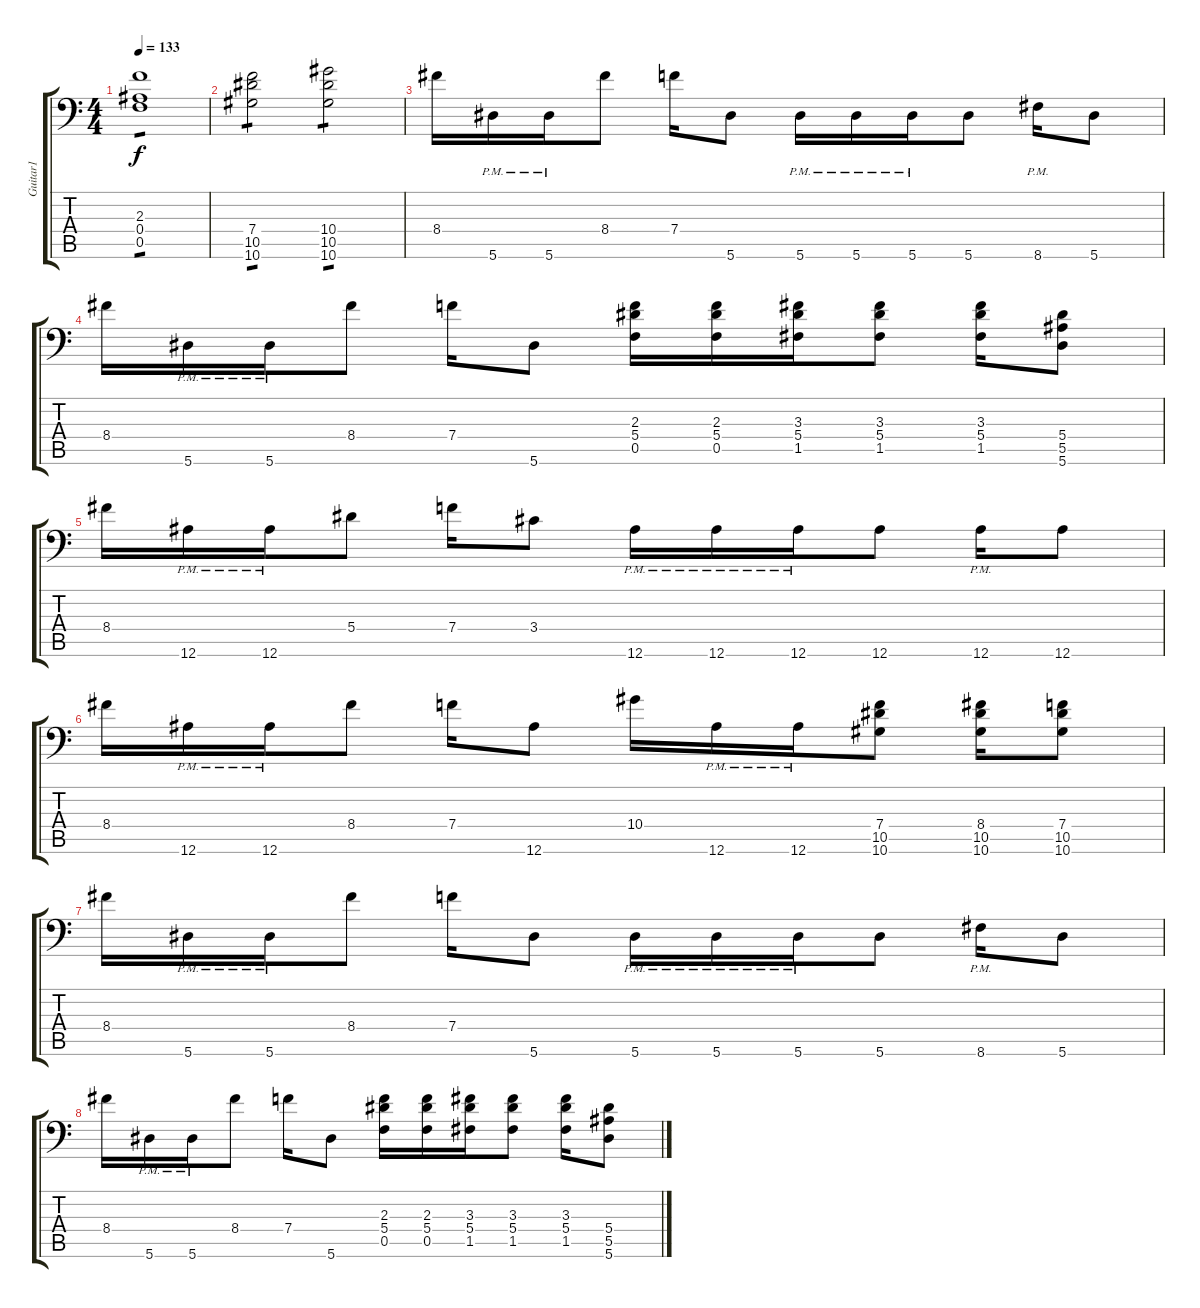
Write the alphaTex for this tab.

\track ("Guitar1" "Guitar1") {instrument distortionguitar}
\staff {score tabs}
\tuning (C4 G3 Eb3 Bb2 F2 Bb1) {hide}
\ts (4 4)
\tempo 133
\clef f4
\ks c
(2.3 0.4 0.5).1{tp 1 dy f} |
(7.4 10.5 10.6).2{tp 1} (10.4 10.5 10.6).2{tp 1} |
8.4.16 5.6{pm}.16 5.6{pm}.16 8.4.8 7.4.16 5.6.8 5.6{pm}.16 5.6{pm}.16 5.6{pm}.16 5.6.8 8.6{pm}.16 5.6.8 |
8.4.16 5.6{pm}.16 5.6{pm}.16 8.4.8 7.4.16 5.6.8 (2.3 5.4 0.5).16 (2.3 5.4 0.5).16 (3.3 5.4 1.5).16 (3.3 5.4 1.5).8 (3.3 5.4 1.5).16 (5.4 5.5 5.6).8 |
8.4.16 12.6{pm}.16 12.6{pm}.16 5.4.8 7.4.16 3.4.8 12.6{pm}.16 12.6{pm}.16 12.6{pm}.16 12.6.8 12.6{pm}.16 12.6.8 |
8.4.16 12.6{pm}.16 12.6{pm}.16 8.4.8 7.4.16 12.6.8 10.4.16 12.6{pm}.16 12.6{pm}.16 (7.4 10.5 10.6).8 (8.4 10.5 10.6).16 (7.4 10.5 10.6).8 |
8.4.16 5.6{pm}.16 5.6{pm}.16 8.4.8 7.4.16 5.6.8 5.6{pm}.16 5.6{pm}.16 5.6{pm}.16 5.6.8 8.6{pm}.16 5.6.8 |
8.4.16 5.6{pm}.16 5.6{pm}.16 8.4.8 7.4.16 5.6.8 (2.3 5.4 0.5).16 (2.3 5.4 0.5).16 (3.3 5.4 1.5).16 (3.3 5.4 1.5).8 (3.3 5.4 1.5).16 (5.4 5.5 5.6).8
